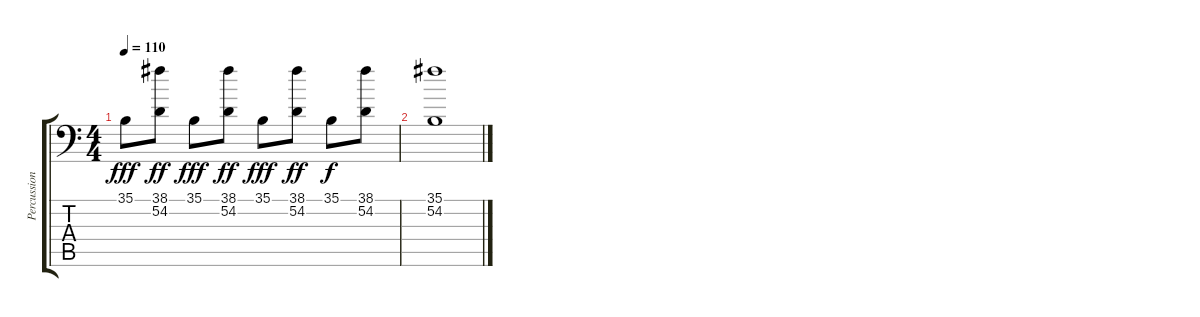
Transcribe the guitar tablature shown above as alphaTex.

\track ("Percussion" "Percussion") {instrument acousticgrandpiano}
\staff {score tabs}
\tuning (C-1 C-1 C-1 C-1 C-1 C-1) {hide}
\ts (4 4)
\tempo 110
\clef f4
\ks c
35.1.8{dy fff} (38.1 54.2).8{dy ff} 35.1.8{dy fff} (38.1 54.2).8{dy ff} 35.1.8{dy fff} (38.1 54.2).8{dy ff} 35.1.8{dy f} (38.1 54.2).8 |
(35.1 54.2).1
